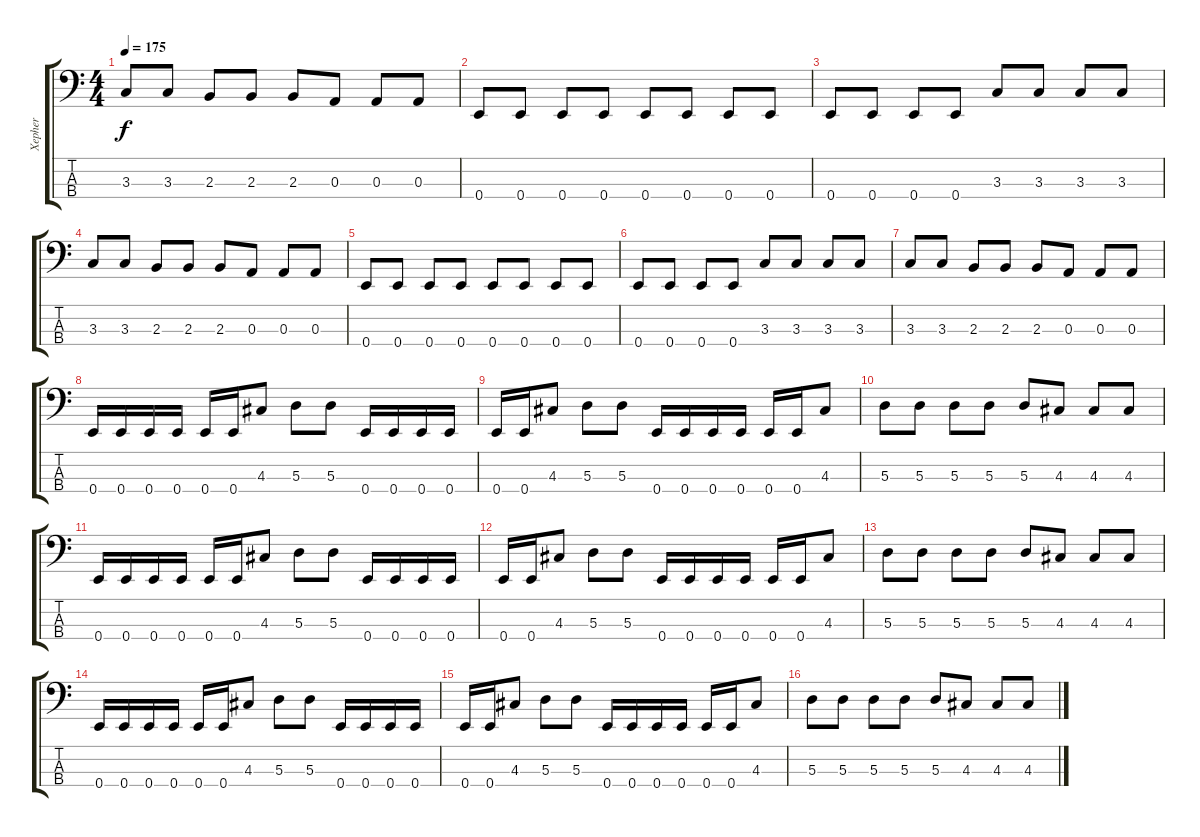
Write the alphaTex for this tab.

\track ("Xepher" "Xepher") {instrument electricbassfinger}
\staff {score tabs}
\tuning (G2 D2 A1 E1) {hide}
\ts (4 4)
\tempo 175
\clef f4
\ks c
3.3.8{dy f} 3.3.8 2.3.8 2.3.8 2.3.8 0.3.8 0.3.8 0.3.8 |
0.4.8 0.4.8 0.4.8 0.4.8 0.4.8 0.4.8 0.4.8 0.4.8 |
0.4.8 0.4.8 0.4.8 0.4.8 3.3.8 3.3.8 3.3.8 3.3.8 |
3.3.8 3.3.8 2.3.8 2.3.8 2.3.8 0.3.8 0.3.8 0.3.8 |
0.4.8 0.4.8 0.4.8 0.4.8 0.4.8 0.4.8 0.4.8 0.4.8 |
0.4.8 0.4.8 0.4.8 0.4.8 3.3.8 3.3.8 3.3.8 3.3.8 |
3.3.8 3.3.8 2.3.8 2.3.8 2.3.8 0.3.8 0.3.8 0.3.8 |
0.4.16 0.4.16 0.4.16 0.4.16 0.4.16 0.4.16 4.3.8 5.3.8 5.3.8 0.4.16 0.4.16 0.4.16 0.4.16 |
0.4.16 0.4.16 4.3.8 5.3.8 5.3.8 0.4.16 0.4.16 0.4.16 0.4.16 0.4.16 0.4.16 4.3.8 |
5.3.8 5.3.8 5.3.8 5.3.8 5.3.8 4.3.8 4.3.8 4.3.8 |
0.4.16 0.4.16 0.4.16 0.4.16 0.4.16 0.4.16 4.3.8 5.3.8 5.3.8 0.4.16 0.4.16 0.4.16 0.4.16 |
0.4.16 0.4.16 4.3.8 5.3.8 5.3.8 0.4.16 0.4.16 0.4.16 0.4.16 0.4.16 0.4.16 4.3.8 |
5.3.8 5.3.8 5.3.8 5.3.8 5.3.8 4.3.8 4.3.8 4.3.8 |
0.4.16 0.4.16 0.4.16 0.4.16 0.4.16 0.4.16 4.3.8 5.3.8 5.3.8 0.4.16 0.4.16 0.4.16 0.4.16 |
0.4.16 0.4.16 4.3.8 5.3.8 5.3.8 0.4.16 0.4.16 0.4.16 0.4.16 0.4.16 0.4.16 4.3.8 |
5.3.8 5.3.8 5.3.8 5.3.8 5.3.8 4.3.8 4.3.8 4.3.8
